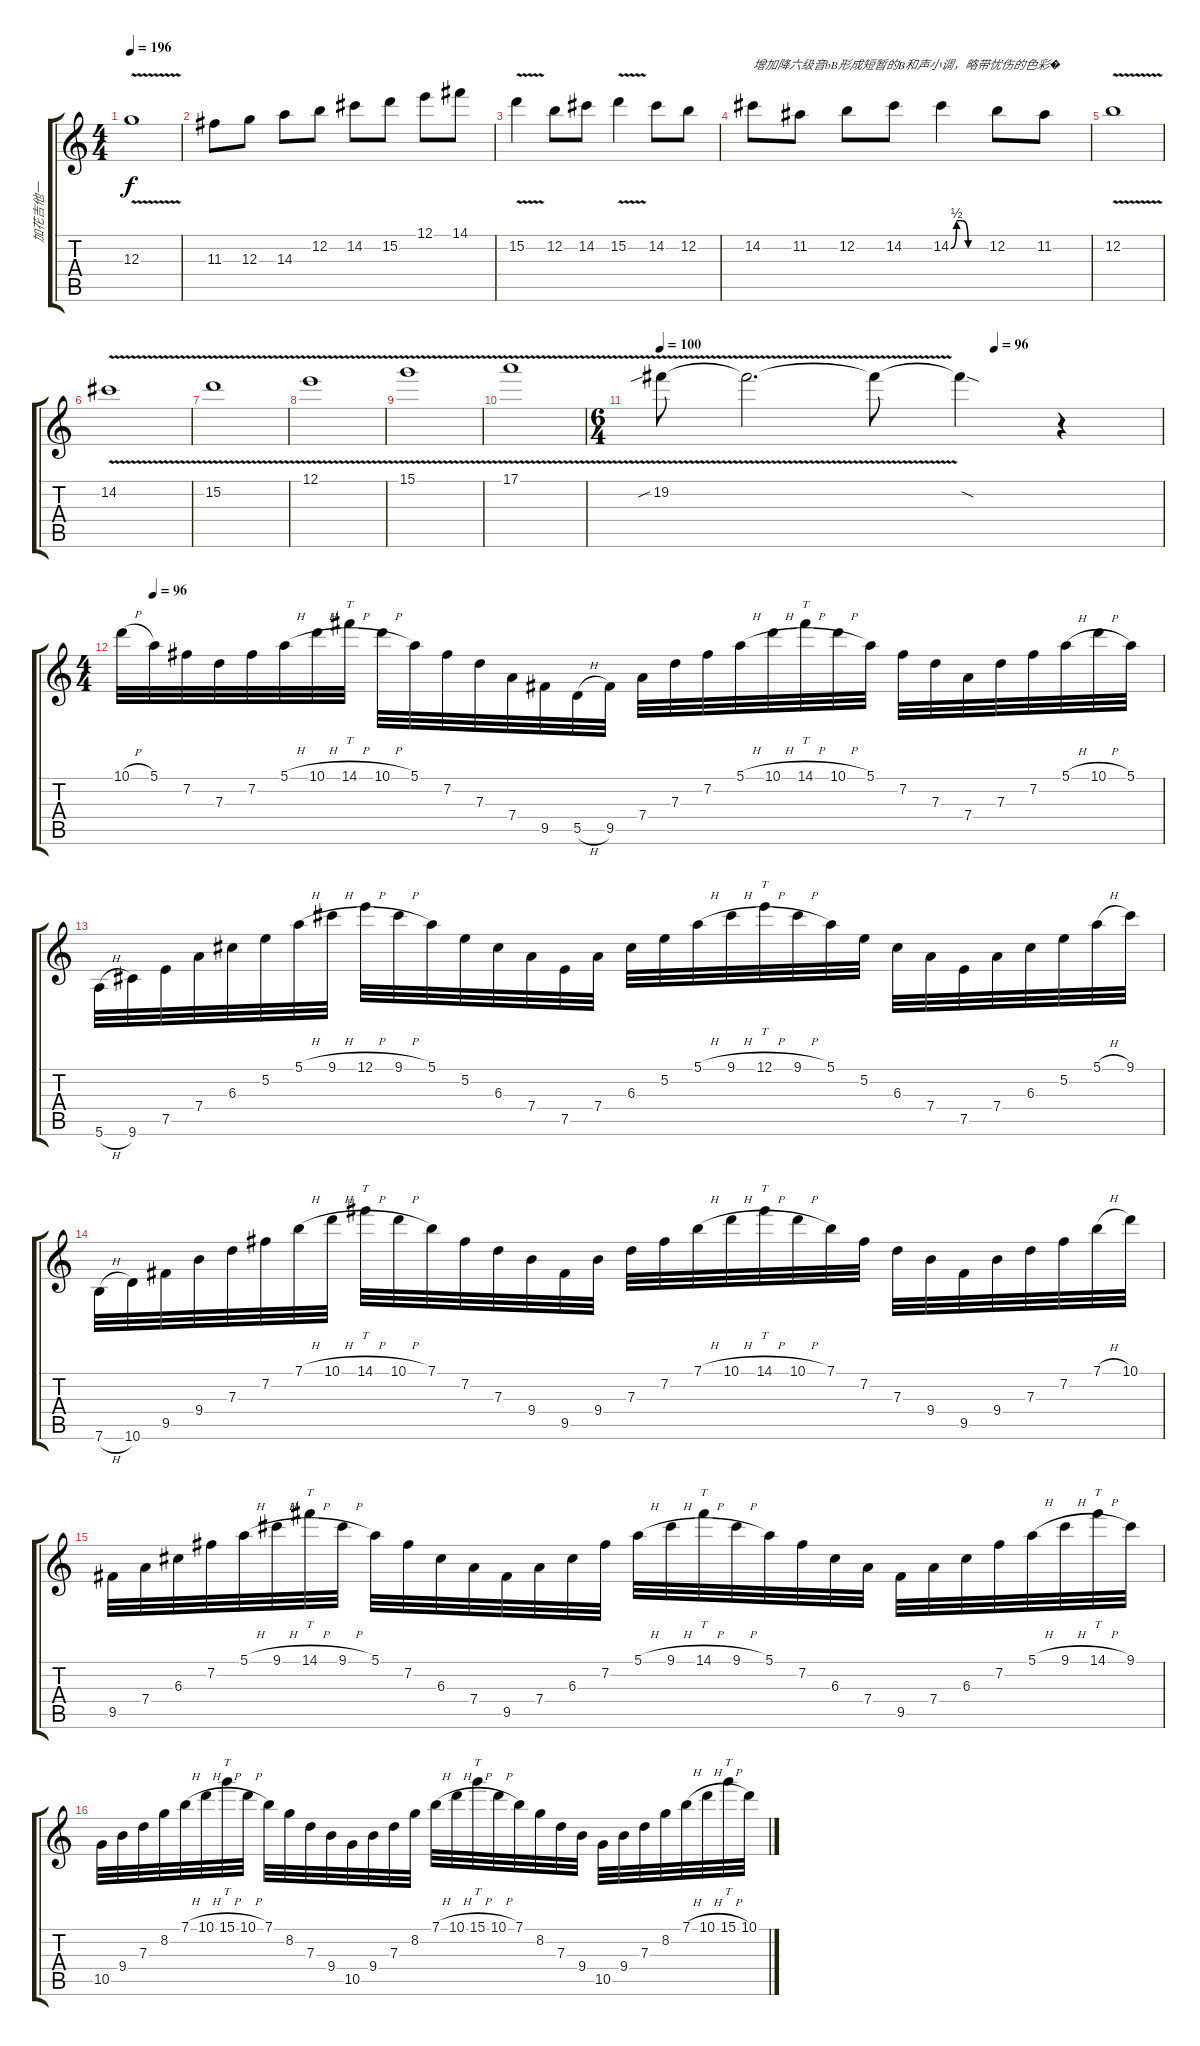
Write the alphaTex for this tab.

\track ("加花吉他一" "加花吉他一") {instrument distortionguitar}
\staff {score tabs}
\tuning (E4 B3 G3 D3 A2 E2) {hide}
\ts (4 4)
\tempo 196
\clef g2
\ks c
12.3{v}.1{dy f} |
11.3.8 12.3.8 14.3.8 12.2.8 14.2.8 15.2.8 12.1.8 14.1.8 |
15.2{v}.4 12.2.8 14.2.8 15.2{v}.4 14.2.8 12.2.8 |
14.2.8{txt "增加降六级音bB形成短暂的B和声小调，略带忧伤的色彩�"} 11.2.8 12.2.8 14.2.8 14.2{be (custom 0 0 10 2 20 2 30 0 60 0)}.4 12.2.8 11.2.8 |
12.2{v}.1 |
14.2{v}.1 |
15.2{v}.1 |
12.1{v}.1 |
15.1{v}.1 |
17.1{v}.1 |
\ts (6 4)
\tempo 84
\tempo (96 0.6666666666666666)
\tempo 100
19.2{v sib}.8 19.2{v t}.2{d} 19.2{t}.8 19.2{sod t}.4 r.4 |
\ts (4 4)
\tempo (96 0.03125)
10.1{h}.32 5.1.32 7.2.32 7.3.32 7.2.32 5.1{h}.32 10.1{h}.32 14.1{h}.32{tt} 10.1{h}.32 5.1.32 7.2.32 7.3.32 7.4.32 9.5.32 5.5{h}.32 9.5.32 7.4.32 7.3.32 7.2.32 5.1{h}.32 10.1{h}.32 14.1{h}.32{tt} 10.1{h}.32 5.1.32 7.2.32 7.3.32 7.4.32 7.3.32 7.2.32 5.1{h}.32 10.1{h}.32 5.1.32 |
5.6{h}.32 9.6.32 7.5.32 7.4.32 6.3.32 5.2.32 5.1{h}.32 9.1{h}.32 12.1{h}.32 9.1{h}.32 5.1.32 5.2.32 6.3.32 7.4.32 7.5.32 7.4.32 6.3.32 5.2.32 5.1{h}.32 9.1{h}.32 12.1{h}.32{tt} 9.1{h}.32 5.1.32 5.2.32 6.3.32 7.4.32 7.5.32 7.4.32 6.3.32 5.2.32 5.1{h}.32 9.1.32 |
7.6{h}.32 10.6.32 9.5.32 9.4.32 7.3.32 7.2.32 7.1{h}.32 10.1{h}.32 14.1{h}.32{tt} 10.1{h}.32 7.1.32 7.2.32 7.3.32 9.4.32 9.5.32 9.4.32 7.3.32 7.2.32 7.1{h}.32 10.1{h}.32 14.1{h}.32{tt} 10.1{h}.32 7.1.32 7.2.32 7.3.32 9.4.32 9.5.32 9.4.32 7.3.32 7.2.32 7.1{h}.32 10.1.32 |
9.5.32 7.4.32 6.3.32 7.2.32 5.1{h}.32 9.1{h}.32 14.1{h}.32{tt} 9.1{h}.32 5.1.32 7.2.32 6.3.32 7.4.32 9.5.32 7.4.32 6.3.32 7.2.32 5.1{h}.32 9.1{h}.32 14.1{h}.32{tt} 9.1{h}.32 5.1.32 7.2.32 6.3.32 7.4.32 9.5.32 7.4.32 6.3.32 7.2.32 5.1{h}.32 9.1{h}.32 14.1{h}.32{tt} 9.1.32 |
10.5.32 9.4.32 7.3.32 8.2.32 7.1{h}.32 10.1{h}.32 15.1{h}.32{tt} 10.1{h}.32 7.1.32 8.2.32 7.3.32 9.4.32 10.5.32 9.4.32 7.3.32 8.2.32 7.1{h}.32 10.1{h}.32 15.1{h}.32{tt} 10.1{h}.32 7.1.32 8.2.32 7.3.32 9.4.32 10.5.32 9.4.32 7.3.32 8.2.32 7.1{h}.32 10.1{h}.32 15.1{h}.32{tt} 10.1.32
